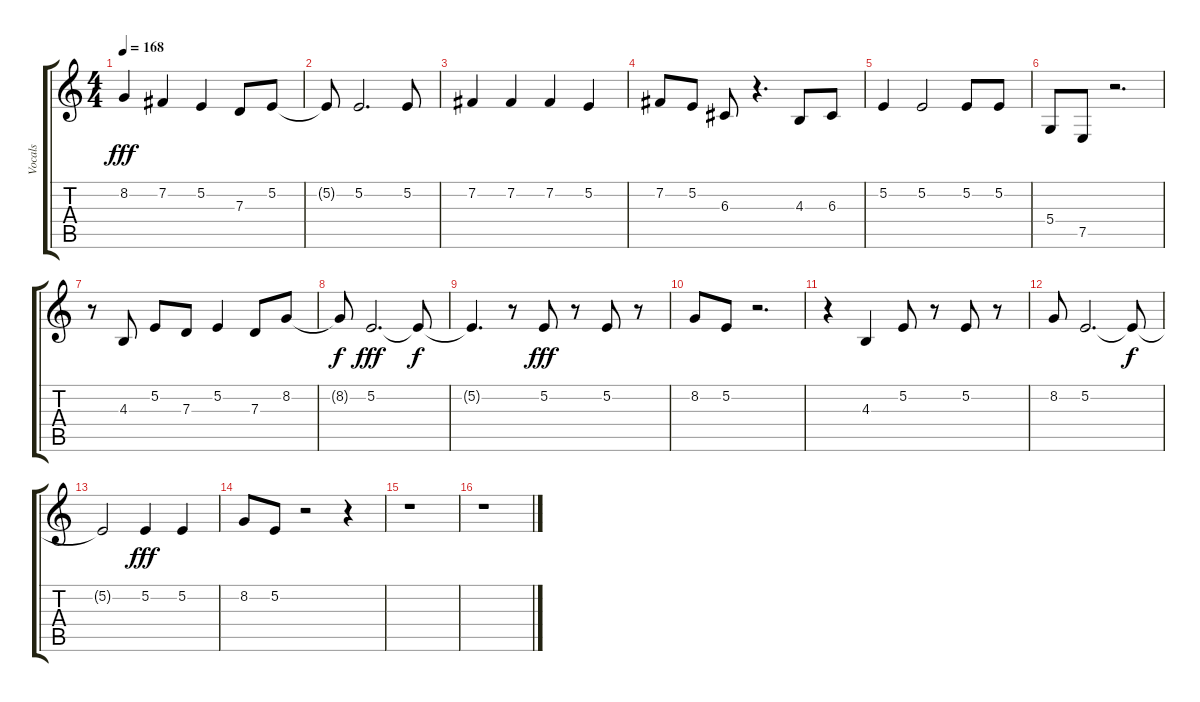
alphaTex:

\track ("Vocals" "Vocals") {instrument lead2sawtooth}
\staff {score tabs}
\tuning (E4 B3 G3 D3 A2 E2) {hide}
\ts (4 4)
\tempo 168
\clef g2
\ks c
8.2.4{dy fff} 7.2.4 5.2.4 7.3.8 5.2.8 |
5.2{t}.8 5.2.2{d} 5.2.8 |
7.2.4 7.2.4 7.2.4 5.2.4 |
7.2.8 5.2.8 6.3.8 r.4{d} 4.3.8 6.3.8 |
5.2.4 5.2.2 5.2.8 5.2.8 |
5.4.8 7.5.8 r.2{d} |
r.8 4.3.8 5.2.8 7.3.8 5.2.4 7.3.8 8.2.8 |
8.2{t}.8{dy f} 5.2.2{d dy fff} 5.2{t}.8{dy f} |
5.2{t}.4{d} r.8 5.2.8{dy fff} r.8 5.2.8 r.8 |
8.2.8 5.2.8 r.2{d} |
r.4 4.3.4 5.2.8 r.8 5.2.8 r.8 |
8.2.8 5.2.2{d} 5.2{t}.8{dy f} |
5.2{t}.2 5.2.4{dy fff} 5.2.4 |
8.2.8 5.2.8 r.2 r.4 |
r.1 |
r.1
